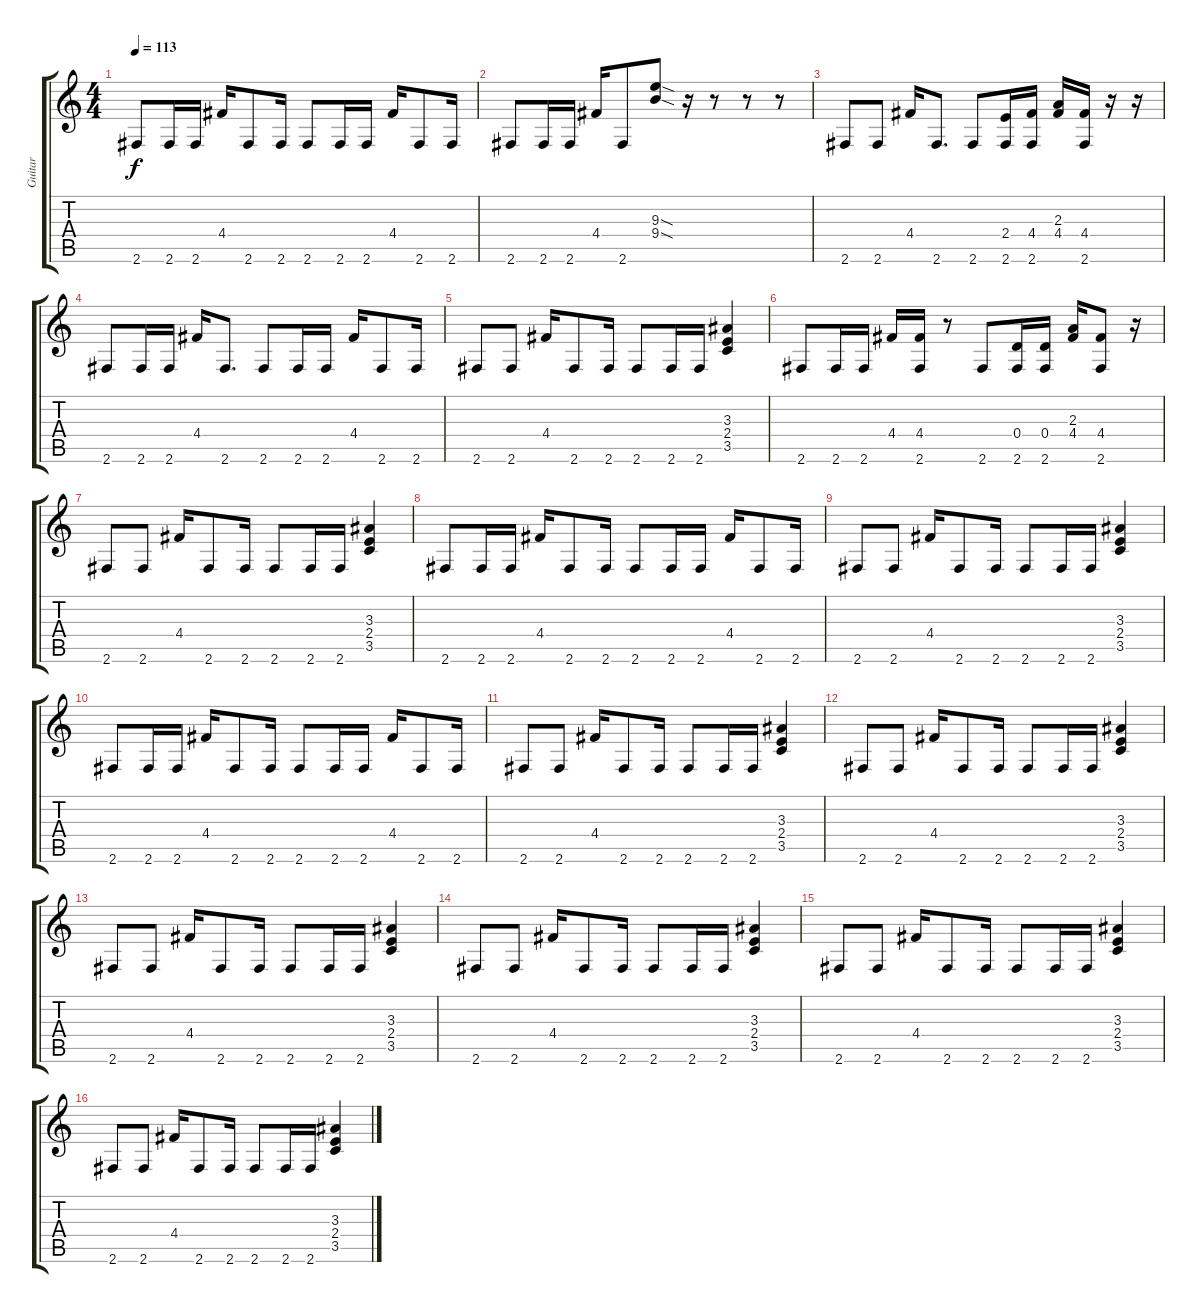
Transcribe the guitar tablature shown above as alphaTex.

\track ("Guitar" "Guitar") {instrument overdrivenguitar}
\staff {score tabs}
\tuning (E4 B3 G3 D3 A2 E2) {hide}
\ts (4 4)
\tempo 113
\clef g2
\ks c
2.6.8{dy f} 2.6.16 2.6.16 4.4.16 2.6.8 2.6.16 2.6.8 2.6.16 2.6.16 4.4.16 2.6.8 2.6.16 |
2.6.8 2.6.16 2.6.16 4.4.16 2.6.8 (9.3{sod} 9.4{sod}).8 r.16 r.8 r.8 r.8 |
2.6.8 2.6.8 4.4.16 2.6.8{d} 2.6.8 (2.4 2.6).16 (4.4 2.6).16 (2.3 4.4).16 (4.4 2.6).16 r.16 r.16 |
2.6.8 2.6.16 2.6.16 4.4.16 2.6.8{d} 2.6.8 2.6.16 2.6.16 4.4.16 2.6.8 2.6.16 |
2.6.8 2.6.8 4.4.16 2.6.8 2.6.16 2.6.8 2.6.16 2.6.16 (3.3 2.4 3.5).4 |
2.6.8 2.6.16 2.6.16 4.4.16 (4.4 2.6).16 r.8 2.6.8 (0.4 2.6).16 (0.4 2.6).16 (2.3 4.4).16 (4.4 2.6).8 r.16 |
2.6.8 2.6.8 4.4.16 2.6.8 2.6.16 2.6.8 2.6.16 2.6.16 (3.3 2.4 3.5).4 |
2.6.8 2.6.16 2.6.16 4.4.16 2.6.8 2.6.16 2.6.8 2.6.16 2.6.16 4.4.16 2.6.8 2.6.16 |
2.6.8 2.6.8 4.4.16 2.6.8 2.6.16 2.6.8 2.6.16 2.6.16 (3.3 2.4 3.5).4 |
2.6.8 2.6.16 2.6.16 4.4.16 2.6.8 2.6.16 2.6.8 2.6.16 2.6.16 4.4.16 2.6.8 2.6.16 |
2.6.8 2.6.8 4.4.16 2.6.8 2.6.16 2.6.8 2.6.16 2.6.16 (3.3 2.4 3.5).4 |
2.6.8 2.6.8 4.4.16 2.6.8 2.6.16 2.6.8 2.6.16 2.6.16 (3.3 2.4 3.5).4 |
2.6.8 2.6.8 4.4.16 2.6.8 2.6.16 2.6.8 2.6.16 2.6.16 (3.3 2.4 3.5).4 |
2.6.8 2.6.8 4.4.16 2.6.8 2.6.16 2.6.8 2.6.16 2.6.16 (3.3 2.4 3.5).4 |
2.6.8 2.6.8 4.4.16 2.6.8 2.6.16 2.6.8 2.6.16 2.6.16 (3.3 2.4 3.5).4 |
2.6.8 2.6.8 4.4.16 2.6.8 2.6.16 2.6.8 2.6.16 2.6.16 (3.3 2.4 3.5).4
